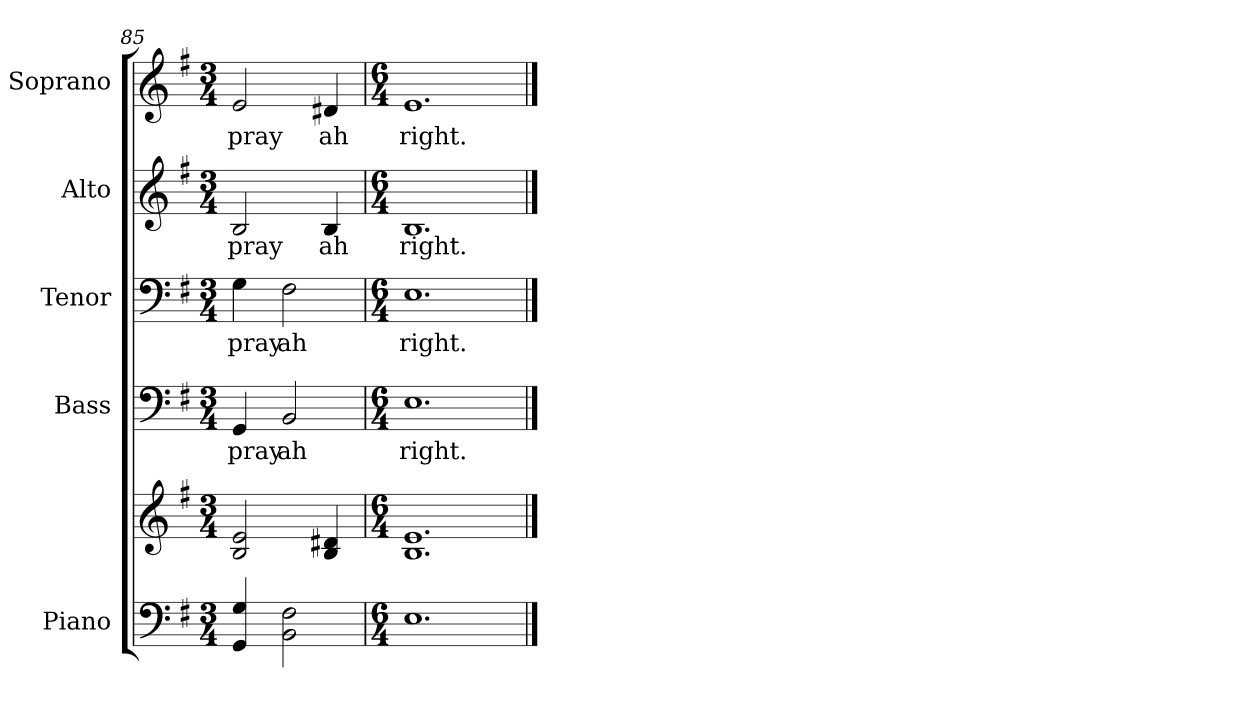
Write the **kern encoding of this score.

**kern	**kern	**kern	**text	**kern	**text	**kern	**text	**kern	**text
*part5	*part5	*part4	*part4	*part3	*part3	*part2	*part2	*part1	*part1
*staff6	*staff5	*staff4	*staff4	*staff3	*staff3	*staff2	*staff2	*staff1	*staff1
*I"Piano	*	*I"Bass	*	*I"Tenor	*	*I"Alto	*	*I"Soprano	*
*I'Pno.	*	*I'B.	*	*I'T.	*	*I'A.	*	*I'S.	*
*clefF4	*clefG2	*clefF4	*	*clefF4	*	*clefG2	*	*clefG2	*
*k[f#]	*k[f#]	*k[f#]	*	*k[f#]	*	*k[f#]	*	*k[f#]	*
*G:	*G:	*G:	*	*G:	*	*G:	*	*G:	*
*M3/4	*M3/4	*M3/4	*	*M3/4	*	*M3/4	*	*M3/4	*
=85	=85	=85	=85	=85	=85	=85	=85	=85	=85
!	!	!	!LO:LY:b:color=#000000	!	!	!	!	!	!
!	!	!	!	!	!LO:LY:b:color=#000000	!	!	!	!
!	!	!	!	!	!	!	!LO:LY:b:color=#000000	!	!
!	!	!	!	!	!	!	!	!	!LO:LY:b:color=#000000
4GGi/ 4Gi	2Bi/ 2ei	4GGi/	pray	4Gi\	pray	2Bi/	pray	2ei/	pray
!	!	!	!LO:LY:b:color=#000000	!	!	!	!	!	!
!	!	!	!	!	!LO:LY:b:color=#000000	!	!	!	!
2BBi\ 2F#i	.	2BBi/	ah	2F#i\	ah	.	.	.	.
!	!	!	!	!	!	!	!LO:LY:b:color=#000000	!	!
!	!	!	!	!	!	!	!	!	!LO:LY:b:color=#000000
.	4Bi/ 4d#Xi	.	.	.	.	4Bi/	ah	4d#Xi/	ah
=86	=86	=86	=86	=86	=86	=86	=86	=86	=86
*M6/4	*M6/4	*M6/4	*	*M6/4	*	*M6/4	*	*M6/4	*
!	!	!	!LO:LY:b:color=#000000	!	!	!	!	!	!
!	!	!	!	!	!LO:LY:b:color=#000000	!	!	!	!
!	!	!	!	!	!	!	!LO:LY:b:color=#000000	!	!
!	!	!	!	!	!	!	!	!	!LO:LY:b:color=#000000
1.Ei	1.Bi 1.ei	1.Ei	right.	1.Ei	right.	1.Bi	right.	1.ei	right.
==	==	==	==	==	==	==	==	==	==
*-	*-	*-	*-	*-	*-	*-	*-	*-	*-
